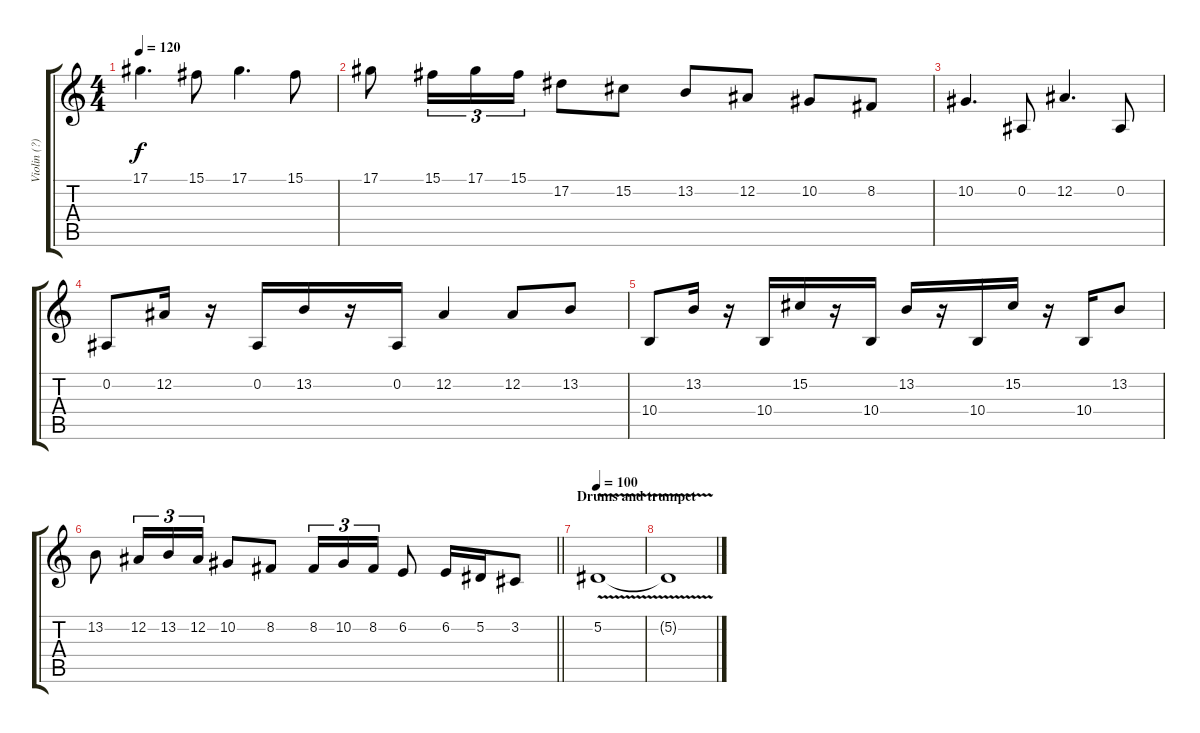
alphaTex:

\track ("Violin (?)" "Violin (?)") {instrument violin}
\staff {score tabs}
\tuning (Eb4 Bb3 Gb3 Db3 Ab2 Eb2) {hide}
\ts (4 4)
\tempo 120
\clef g2
\ks c
17.1.4{d dy f} 15.1.8 17.1.4{d} 15.1.8 |
17.1.8 15.1.16{tu (3 2)} 17.1.16{tu (3 2)} 15.1.16{tu (3 2)} 17.2.8 15.2.8 13.2.8 12.2.8 10.2.8 8.2.8 |
10.2.4{d} 0.2.8 12.2.4{d} 0.2.8 |
0.2.8 12.2.16 r.16 0.2.16 13.2.16 r.16 0.2.16 12.2.4 12.2.8 13.2.8 |
10.4.8 13.2.16 r.16 10.4.16 15.2.16 r.16 10.4.16 13.2.16 r.16 10.4.16 15.2.16 r.16 10.4.16 13.2.8 |
\barLineRight lightlight
13.2.8 12.2.16{tu (3 2)} 13.2.16{tu (3 2)} 12.2.16{tu (3 2)} 10.2.8 8.2.8 8.2.16{tu (3 2)} 10.2.16{tu (3 2)} 8.2.16{tu (3 2)} 6.2.8 6.2.16 5.2.16 3.2.8 |
\section ("" "Drums and trumpet")
\tempo 100
5.2{v}.1 |
5.2{t}.1
